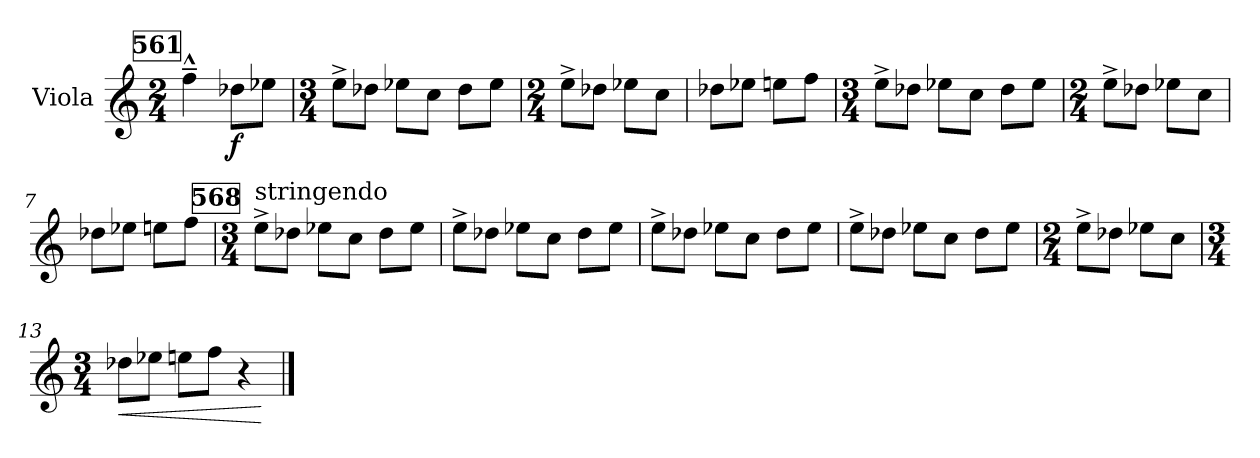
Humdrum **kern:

**kern	**dynam
*part1	*part1
*staff1	*staff1
*I"Viola	*
*I'Vla.	*
*clefG2	*
*k[]	*
*M2/4	*
*MM240	*
!!LO:REH:place=s1:a:B:fs=14:t=561
=1	=1
4ff^^~\	.
!	!LO:DY:b
8dd-X\L	f
8ee-X\J	.
=2	=2
*M3/4	*
8ee^\L	.
8dd-X\J	.
8ee-X\L	.
8cc\J	.
8dd-\L	.
8ee-\J	.
=3	=3
*M2/4	*
8ee^\L	.
8dd-X\J	.
8ee-X\L	.
8cc\J	.
=4	=4
8dd-X\L	.
8ee-X\J	.
8een\L	.
8ff\J	.
=5	=5
*M3/4	*
8ee^\L	.
8dd-X\J	.
8ee-X\L	.
8cc\J	.
8dd-\L	.
8ee-\J	.
=6	=6
*M2/4	*
8ee^\L	.
8dd-X\J	.
8ee-X\L	.
8cc\J	.
!!LO:LB:g=z
=7	=7
8dd-X\L	.
8ee-X\J	.
8een\L	.
8ff\J	.
!!LO:REH:place=s1:a:B:fs=14:t=568
=8	=8
*M3/4	*
!LO:TX:a:t=stringendo	!
8ee^\L	.
8dd-X\J	.
8ee-X\L	.
8cc\J	.
8dd-\L	.
8ee-\J	.
=9	=9
8ee^\L	.
8dd-X\J	.
8ee-X\L	.
8cc\J	.
8dd-\L	.
8ee-\J	.
=10	=10
8ee^\L	.
8dd-X\J	.
8ee-X\L	.
8cc\J	.
8dd-\L	.
8ee-\J	.
=11	=11
8ee^\L	.
8dd-X\J	.
8ee-X\L	.
8cc\J	.
8dd-\L	.
8ee-\J	.
!!LO:LB:g=z
=12	=12
*M2/4	*
8ee^\L	.
8dd-X\J	.
8ee-X\L	.
8cc\J	.
=13	=13
*M3/4	*
!	!LO:HP:b
8dd-X\L	<
8ee-X\J	.
8een\L	.
8ff\J	.
4r	.
.	[
==	==
*-	*-
